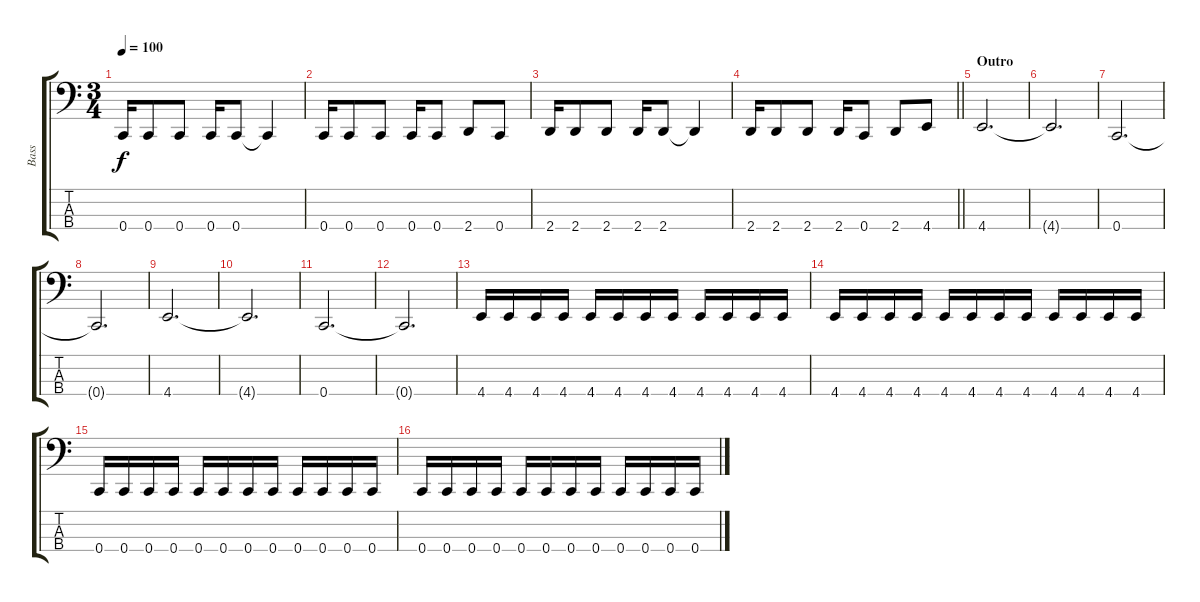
\track ("Bass" "Bass") {instrument electricbassfinger}
\staff {score tabs}
\tuning (F2 C2 G1 C1) {hide}
\ts (3 4)
\tempo 100
\clef f4
\ks c
0.4.16{dy f} 0.4.8 0.4.8 0.4.16 0.4.8 0.4{t}.4 |
0.4.16 0.4.8 0.4.8 0.4.16 0.4.8 2.4.8 0.4.8 |
2.4.16 2.4.8 2.4.8 2.4.16 2.4.8 2.4{t}.4 |
\barLineRight lightlight
2.4.16 2.4.8 2.4.8 2.4.16 0.4.8 2.4.8 4.4.8 |
\section ("" "Outro")
4.4.2{d} |
4.4{t}.2{d} |
0.4.2{d} |
0.4{t}.2{d} |
4.4.2{d} |
4.4{t}.2{d} |
0.4.2{d} |
0.4{t}.2{d} |
4.4.16 4.4.16 4.4.16 4.4.16 4.4.16 4.4.16 4.4.16 4.4.16 4.4.16 4.4.16 4.4.16 4.4.16 |
4.4.16 4.4.16 4.4.16 4.4.16 4.4.16 4.4.16 4.4.16 4.4.16 4.4.16 4.4.16 4.4.16 4.4.16 |
0.4.16 0.4.16 0.4.16 0.4.16 0.4.16 0.4.16 0.4.16 0.4.16 0.4.16 0.4.16 0.4.16 0.4.16 |
0.4.16 0.4.16 0.4.16 0.4.16 0.4.16 0.4.16 0.4.16 0.4.16 0.4.16 0.4.16 0.4.16 0.4.16
